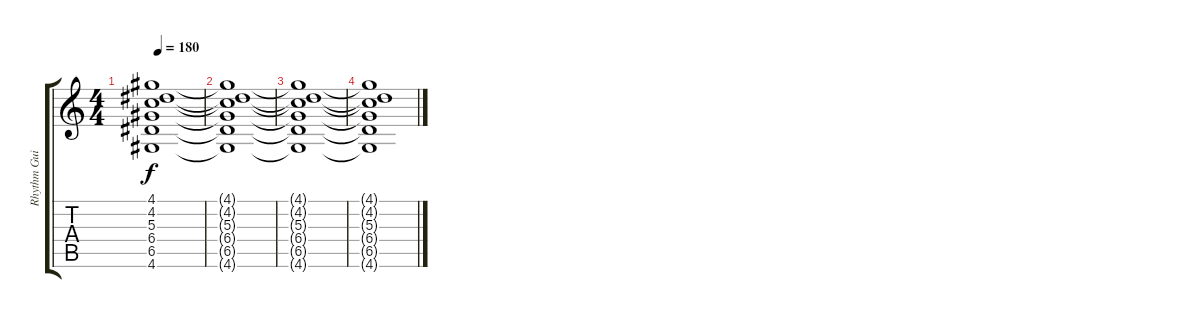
\track ("Rhythm Guitar" "Rhythm Gui") {instrument overdrivenguitar}
\staff {score tabs}
\tuning (E4 B3 G3 D3 A2 E2) {hide}
\ts (4 4)
\tempo 180
\clef g2
\ks c
(4.1 4.2 5.3 6.4 6.5 4.6).1{dy f} |
(4.1{t} 4.2{t} 5.3{t} 6.4{t} 6.5{t} 4.6{t}).1{volume 0} |
(4.1{t} 4.2{t} 5.3{t} 6.4{t} 6.5{t} 4.6{t}).1 |
(4.1{t} 4.2{t} 5.3{t} 6.4{t} 6.5{t} 4.6{t}).1
